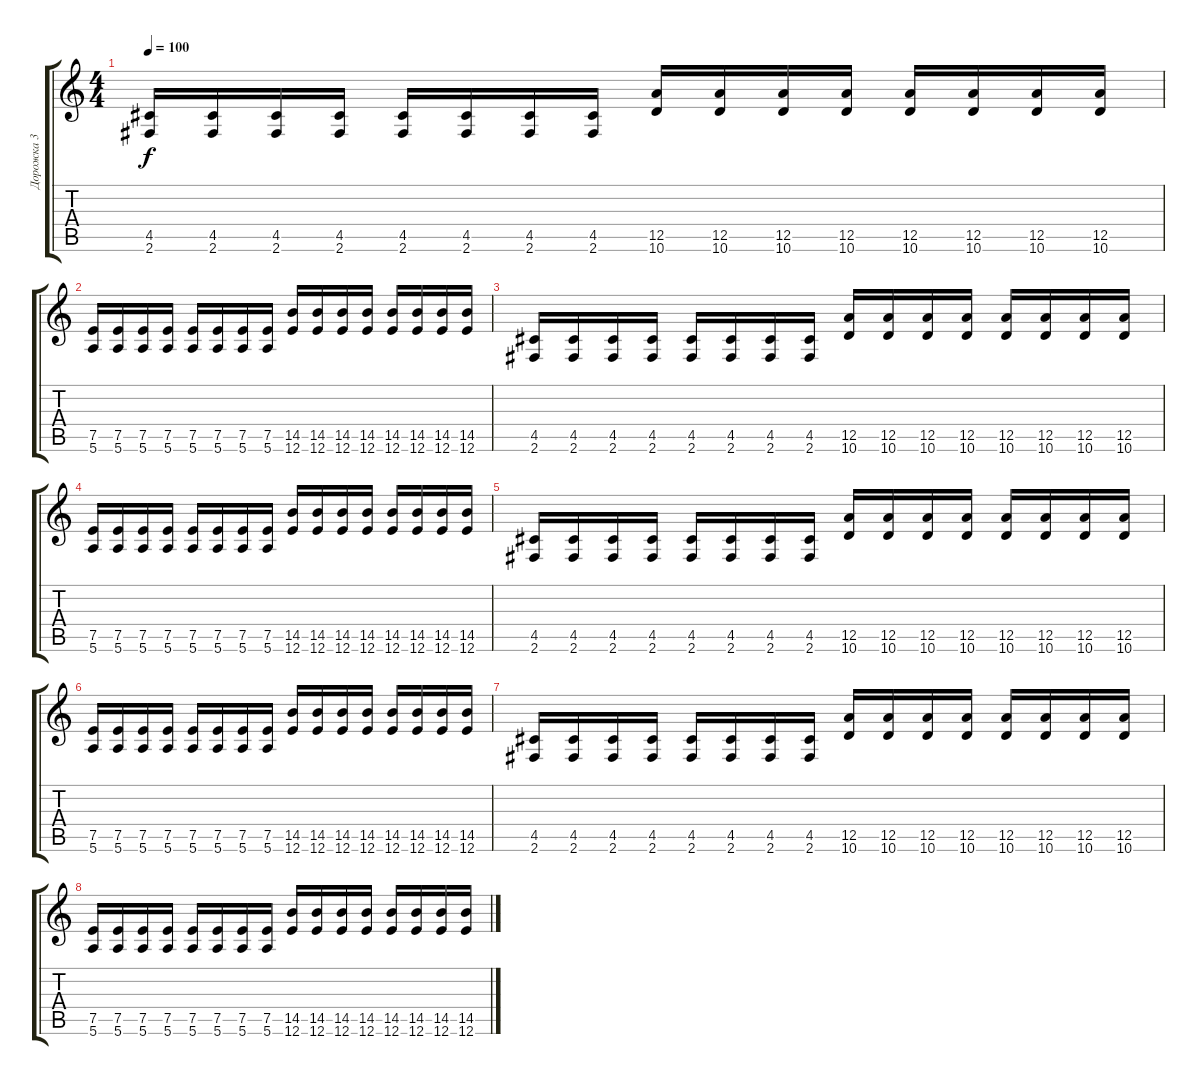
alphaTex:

\track ("Дорожка 3" "Дорожка 3") {instrument distortionguitar}
\staff {score tabs}
\tuning (E4 B3 G3 D3 A2 E2) {hide}
\ts (4 4)
\tempo 100
\clef g2
\ks c
(4.5 2.6).16{dy f} (4.5 2.6).16 (4.5 2.6).16 (4.5 2.6).16 (4.5 2.6).16 (4.5 2.6).16 (4.5 2.6).16 (4.5 2.6).16 (12.5 10.6).16 (12.5 10.6).16 (12.5 10.6).16 (12.5 10.6).16 (12.5 10.6).16 (12.5 10.6).16 (12.5 10.6).16 (12.5 10.6).16 |
(7.5 5.6).16 (7.5 5.6).16 (7.5 5.6).16 (7.5 5.6).16 (7.5 5.6).16 (7.5 5.6).16 (7.5 5.6).16 (7.5 5.6).16 (14.5 12.6).16 (14.5 12.6).16 (14.5 12.6).16 (14.5 12.6).16 (14.5 12.6).16 (14.5 12.6).16 (14.5 12.6).16 (14.5 12.6).16 |
(4.5 2.6).16 (4.5 2.6).16 (4.5 2.6).16 (4.5 2.6).16 (4.5 2.6).16 (4.5 2.6).16 (4.5 2.6).16 (4.5 2.6).16 (12.5 10.6).16 (12.5 10.6).16 (12.5 10.6).16 (12.5 10.6).16 (12.5 10.6).16 (12.5 10.6).16 (12.5 10.6).16 (12.5 10.6).16 |
(7.5 5.6).16 (7.5 5.6).16 (7.5 5.6).16 (7.5 5.6).16 (7.5 5.6).16 (7.5 5.6).16 (7.5 5.6).16 (7.5 5.6).16 (14.5 12.6).16 (14.5 12.6).16 (14.5 12.6).16 (14.5 12.6).16 (14.5 12.6).16 (14.5 12.6).16 (14.5 12.6).16 (14.5 12.6).16 |
(4.5 2.6).16 (4.5 2.6).16 (4.5 2.6).16 (4.5 2.6).16 (4.5 2.6).16 (4.5 2.6).16 (4.5 2.6).16 (4.5 2.6).16 (12.5 10.6).16 (12.5 10.6).16 (12.5 10.6).16 (12.5 10.6).16 (12.5 10.6).16 (12.5 10.6).16 (12.5 10.6).16 (12.5 10.6).16 |
(7.5 5.6).16 (7.5 5.6).16 (7.5 5.6).16 (7.5 5.6).16 (7.5 5.6).16 (7.5 5.6).16 (7.5 5.6).16 (7.5 5.6).16 (14.5 12.6).16 (14.5 12.6).16 (14.5 12.6).16 (14.5 12.6).16 (14.5 12.6).16 (14.5 12.6).16 (14.5 12.6).16 (14.5 12.6).16 |
(4.5 2.6).16 (4.5 2.6).16 (4.5 2.6).16 (4.5 2.6).16 (4.5 2.6).16 (4.5 2.6).16 (4.5 2.6).16 (4.5 2.6).16 (12.5 10.6).16 (12.5 10.6).16 (12.5 10.6).16 (12.5 10.6).16 (12.5 10.6).16 (12.5 10.6).16 (12.5 10.6).16 (12.5 10.6).16 |
(7.5 5.6).16 (7.5 5.6).16 (7.5 5.6).16 (7.5 5.6).16 (7.5 5.6).16 (7.5 5.6).16 (7.5 5.6).16 (7.5 5.6).16 (14.5 12.6).16 (14.5 12.6).16 (14.5 12.6).16 (14.5 12.6).16 (14.5 12.6).16 (14.5 12.6).16 (14.5 12.6).16 (14.5 12.6).16
